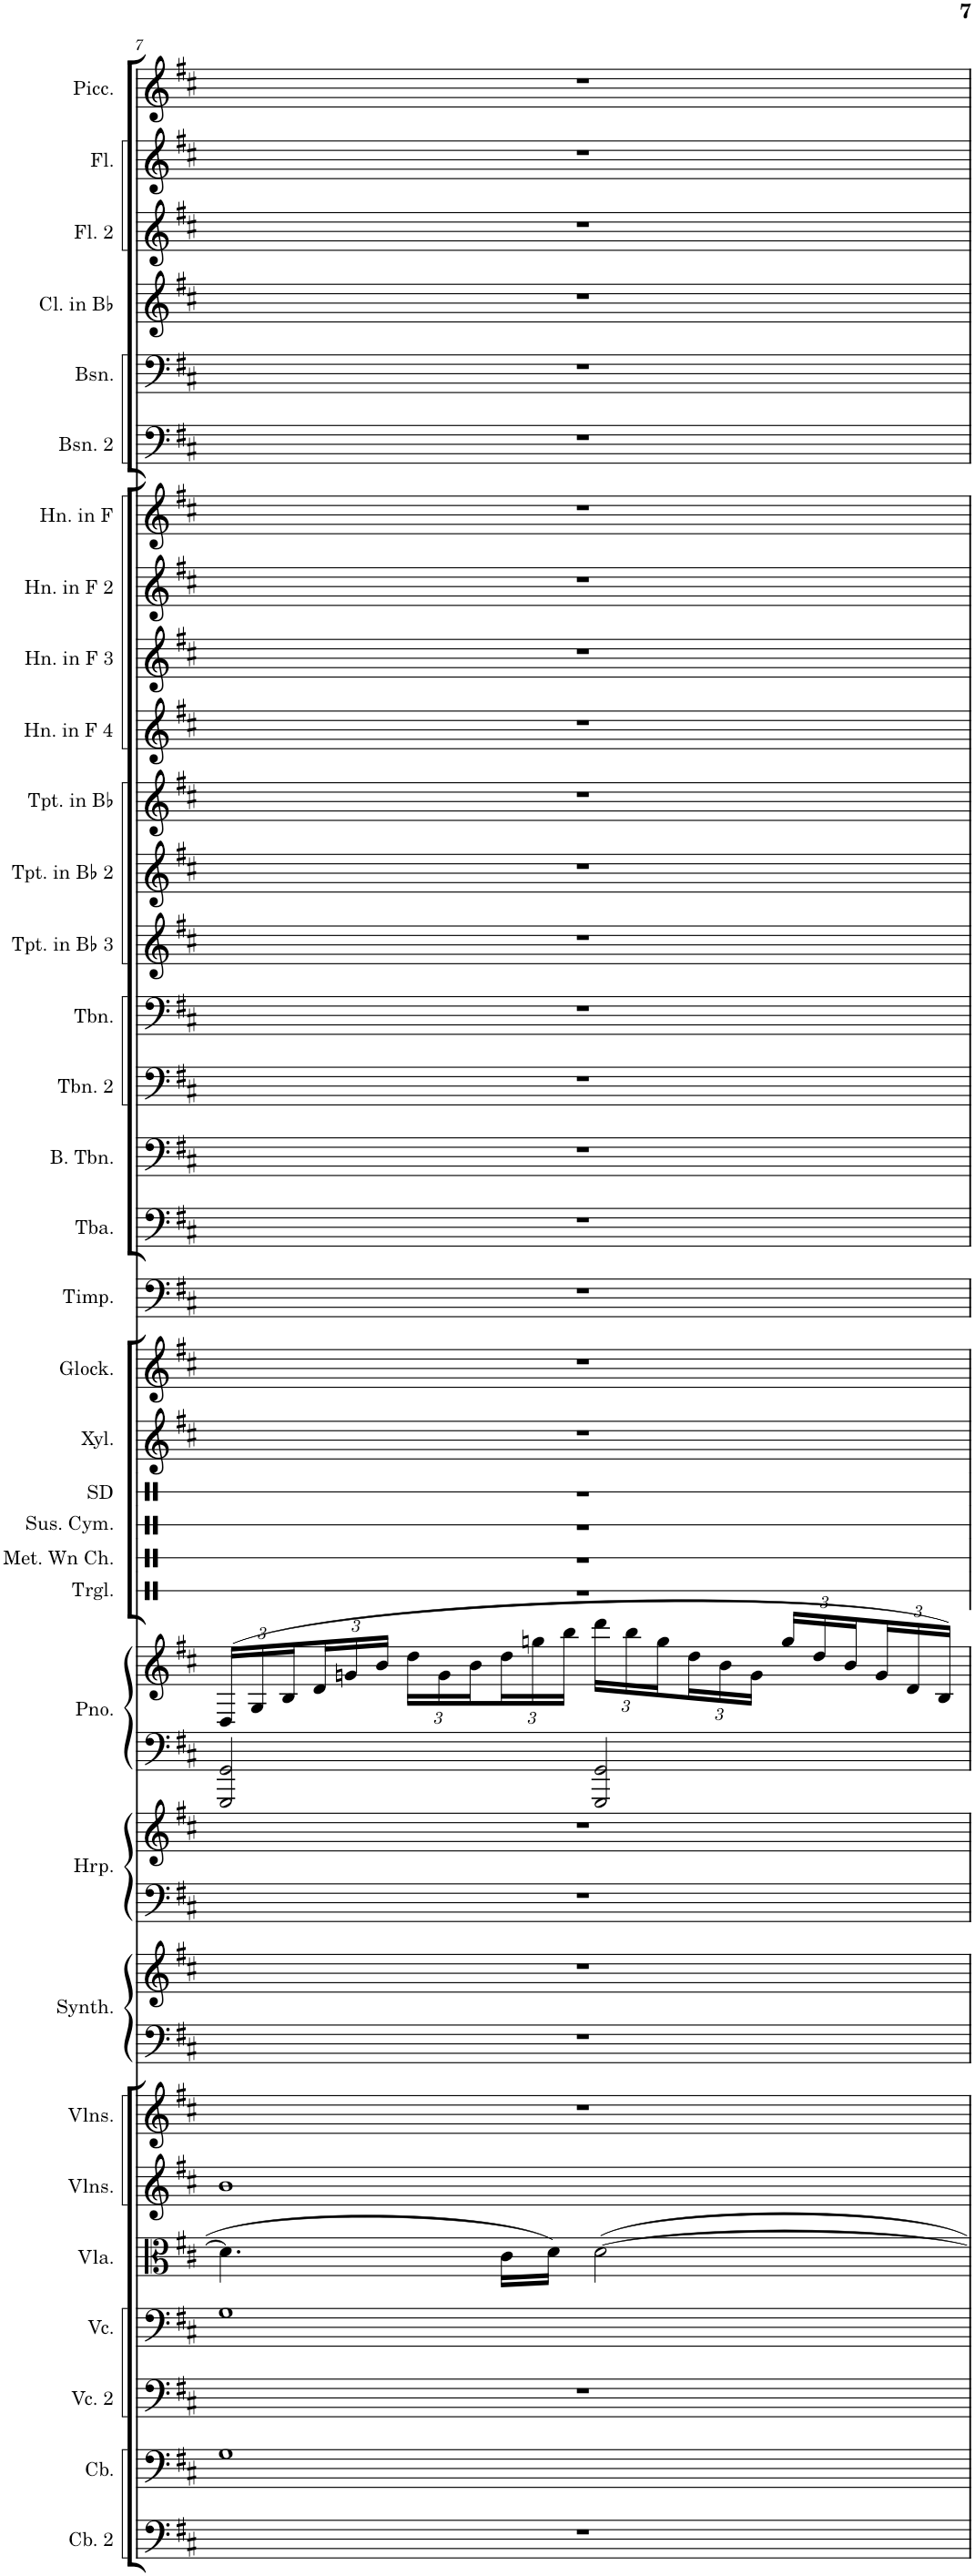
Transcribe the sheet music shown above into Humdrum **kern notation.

**kern	**kern	**kern	**kern	**kern	**kern	**kern	**kern	**kern	**kern	**kern	**kern	**kern	**kern	**kern	**kern	**kern	**kern	**kern	**kern	**kern	**kern	**kern	**kern	**kern	**kern	**kern	**kern	**kern	**kern	**kern	**kern	**kern	**kern
*part31	*part30	*part29	*part28	*part27	*part26	*part25	*part24	*part24	*part23	*part23	*part22	*part22	*part21	*part20	*part19	*part18	*part17	*part16	*part15	*part14	*part13	*part12	*part11	*part10	*part9	*part8	*part7	*part6	*part5	*part4	*part3	*part2	*part1
*staff34	*staff33	*staff32	*staff31	*staff30	*staff29	*staff28	*staff27	*staff26	*staff25	*staff24	*staff23	*staff22	*staff21	*staff20	*staff19	*staff18	*staff17	*staff16	*staff15	*staff14	*staff13	*staff12	*staff11	*staff10	*staff9	*staff8	*staff7	*staff6	*staff5	*staff4	*staff3	*staff2	*staff1
*I"Contrabass 2	*I"Contrabass	*I"Violoncello 2	*I"Violoncello	*I"Viola	*I"Violins	*I"Violins	*I"Saw Synthesizer	*	*I"Harp	*	*I"Piano	*	*I"Snare Drum	*I"Xylophone	*I"Glockenspiel	*I"Timpani	*I"Tuba	*I"Bass Trombone	*I"Trombone 2	*I"Trombone	*I"Trumpet in Bb 3	*I"Trumpet in Bb 2	*I"Trumpet in Bb	*I"Horn in F 4	*I"Horn in F 3	*I"Horn in F 2	*I"Horn in F	*I"Bassoon 2	*I"Bassoon	*I"Clarinet in Bb	*I"Flute 2	*I"Flute	*I"Piccolo
*I'Cb. 2	*I'Cb.	*I'Vc. 2	*I'Vc.	*I'Vla.	*I'Vlns.	*I'Vlns.	*I'Synth.	*	*I'Hrp.	*	*I'Pno.	*	*I'SD	*I'Xyl.	*I'Glock.	*I'Timp.	*I'Tba.	*I'B. Tbn.	*I'Tbn. 2	*I'Tbn.	*I'Tpt. in Bb 3	*I'Tpt. in Bb 2	*I'Tpt. in Bb	*I'Hn. in F 4	*I'Hn. in F 3	*I'Hn. in F 2	*I'Hn. in F	*I'Bsn. 2	*I'Bsn.	*I'Cl. in Bb	*I'Fl. 2	*I'Fl.	*I'Picc.
!!LO:PB:g=z
*clefF4	*clefF4	*clefF4	*clefF4	*clefC3	*clefG2	*clefG2	*clefF4	*clefG2	*clefF4	*clefG2	*clefF4	*clefG2	*clefX	*clefG2	*clefG2	*clefF4	*clefF4	*clefF4	*clefF4	*clefF4	*clefG2	*clefG2	*clefG2	*clefG2	*clefG2	*clefG2	*clefG2	*clefF4	*clefF4	*clefG2	*clefG2	*clefG2	*clefG2
*Trd7c12	*Trd7c12	*	*	*	*	*	*	*	*	*	*	*	*	*Trd-7c-12	*Trd-14c-24	*	*	*	*	*	*Trd1c2	*Trd1c2	*Trd1c2	*Trd4c7	*Trd4c7	*Trd4c7	*Trd4c7	*	*	*Trd1c2	*	*	*Trd-7c-12
*k[f#c#]	*k[f#c#]	*k[f#c#]	*k[f#c#]	*k[f#c#]	*k[f#c#]	*k[f#c#]	*k[f#c#]	*k[f#c#]	*k[f#c#]	*k[f#c#]	*k[f#c#]	*k[f#c#]	*k[]	*k[f#c#]	*k[f#c#]	*k[f#c#]	*k[f#c#]	*k[f#c#]	*k[f#c#]	*k[f#c#]	*k[f#c#]	*k[f#c#]	*k[f#c#]	*k[f#c#]	*k[f#c#]	*k[f#c#]	*k[f#c#]	*k[f#c#]	*k[f#c#]	*k[f#c#]	*k[f#c#]	*k[f#c#]	*k[f#c#]
*M4/4	*M4/4	*M4/4	*M4/4	*M4/4	*M4/4	*M4/4	*M4/4	*M4/4	*M4/4	*M4/4	*M4/4	*M4/4	*M4/4	*M4/4	*M4/4	*M4/4	*M4/4	*M4/4	*M4/4	*M4/4	*M4/4	*M4/4	*M4/4	*M4/4	*M4/4	*M4/4	*M4/4	*M4/4	*M4/4	*M4/4	*M4/4	*M4/4	*M4/4
*	*	*	*	*	*	*	*	*	*	*	*	*Xbrackettup	*	*	*	*	*	*	*	*	*	*	*	*	*	*	*	*	*	*	*	*	*
=7	=7	=7	=7	=7	=7	=7	=7	=7	=7	=7	=7	=7	=7	=7	=7	=7	=7	=7	=7	=7	=7	=7	=7	=7	=7	=7	=7	=7	=7	=7	=7	=7	=7
1r	1G	1r	1G	4.d\]	1b	1r	1r	1r	1r	1r	2GGG/ 2GG/	(24D/LL	1r	1r	1r	1r	1r	1r	1r	1r	1r	1r	1r	1r	1r	1r	1r	1r	1r	1r	1r	1r	1r
.	.	.	.	.	.	.	.	.	.	.	.	24G/	.	.	.	.	.	.	.	.	.	.	.	.	.	.	.	.	.	.	.	.	.
.	.	.	.	.	.	.	.	.	.	.	.	24B/	.	.	.	.	.	.	.	.	.	.	.	.	.	.	.	.	.	.	.	.	.
.	.	.	.	.	.	.	.	.	.	.	.	24d/	.	.	.	.	.	.	.	.	.	.	.	.	.	.	.	.	.	.	.	.	.
.	.	.	.	.	.	.	.	.	.	.	.	24gn/	.	.	.	.	.	.	.	.	.	.	.	.	.	.	.	.	.	.	.	.	.
.	.	.	.	.	.	.	.	.	.	.	.	24b/JJ	.	.	.	.	.	.	.	.	.	.	.	.	.	.	.	.	.	.	.	.	.
.	.	.	.	.	.	.	.	.	.	.	.	24dd\LL	.	.	.	.	.	.	.	.	.	.	.	.	.	.	.	.	.	.	.	.	.
.	.	.	.	.	.	.	.	.	.	.	.	24g\	.	.	.	.	.	.	.	.	.	.	.	.	.	.	.	.	.	.	.	.	.
.	.	.	.	.	.	.	.	.	.	.	.	24b\	.	.	.	.	.	.	.	.	.	.	.	.	.	.	.	.	.	.	.	.	.
.	.	.	.	16c#\LL	.	.	.	.	.	.	.	24dd\	.	.	.	.	.	.	.	.	.	.	.	.	.	.	.	.	.	.	.	.	.
.	.	.	.	.	.	.	.	.	.	.	.	24ggn\	.	.	.	.	.	.	.	.	.	.	.	.	.	.	.	.	.	.	.	.	.
.	.	.	.	16d\JJ	.	.	.	.	.	.	.	.	.	.	.	.	.	.	.	.	.	.	.	.	.	.	.	.	.	.	.	.	.
.	.	.	.	.	.	.	.	.	.	.	.	24bb\JJ	.	.	.	.	.	.	.	.	.	.	.	.	.	.	.	.	.	.	.	.	.
.	.	.	.	[2d\	.	.	.	.	.	.	2GGG/ 2GG/	24ddd\LL	.	.	.	.	.	.	.	.	.	.	.	.	.	.	.	.	.	.	.	.	.
.	.	.	.	.	.	.	.	.	.	.	.	24bb\	.	.	.	.	.	.	.	.	.	.	.	.	.	.	.	.	.	.	.	.	.
.	.	.	.	.	.	.	.	.	.	.	.	24gg\	.	.	.	.	.	.	.	.	.	.	.	.	.	.	.	.	.	.	.	.	.
.	.	.	.	.	.	.	.	.	.	.	.	24dd\	.	.	.	.	.	.	.	.	.	.	.	.	.	.	.	.	.	.	.	.	.
.	.	.	.	.	.	.	.	.	.	.	.	24b\	.	.	.	.	.	.	.	.	.	.	.	.	.	.	.	.	.	.	.	.	.
.	.	.	.	.	.	.	.	.	.	.	.	24g\JJ	.	.	.	.	.	.	.	.	.	.	.	.	.	.	.	.	.	.	.	.	.
.	.	.	.	.	.	.	.	.	.	.	.	24gg/LL	.	.	.	.	.	.	.	.	.	.	.	.	.	.	.	.	.	.	.	.	.
.	.	.	.	.	.	.	.	.	.	.	.	24dd/	.	.	.	.	.	.	.	.	.	.	.	.	.	.	.	.	.	.	.	.	.
.	.	.	.	.	.	.	.	.	.	.	.	24b/	.	.	.	.	.	.	.	.	.	.	.	.	.	.	.	.	.	.	.	.	.
.	.	.	.	.	.	.	.	.	.	.	.	24g/	.	.	.	.	.	.	.	.	.	.	.	.	.	.	.	.	.	.	.	.	.
.	.	.	.	.	.	.	.	.	.	.	.	24d/	.	.	.	.	.	.	.	.	.	.	.	.	.	.	.	.	.	.	.	.	.
.	.	.	.	.	.	.	.	.	.	.	.	24B/JJ)	.	.	.	.	.	.	.	.	.	.	.	.	.	.	.	.	.	.	.	.	.
=	=	=	=	=	=	=	=	=	=	=	=	=	=	=	=	=	=	=	=	=	=	=	=	=	=	=	=	=	=	=	=	=	=
*-	*-	*-	*-	*-	*-	*-	*-	*-	*-	*-	*-	*-	*-	*-	*-	*-	*-	*-	*-	*-	*-	*-	*-	*-	*-	*-	*-	*-	*-	*-	*-	*-	*-
